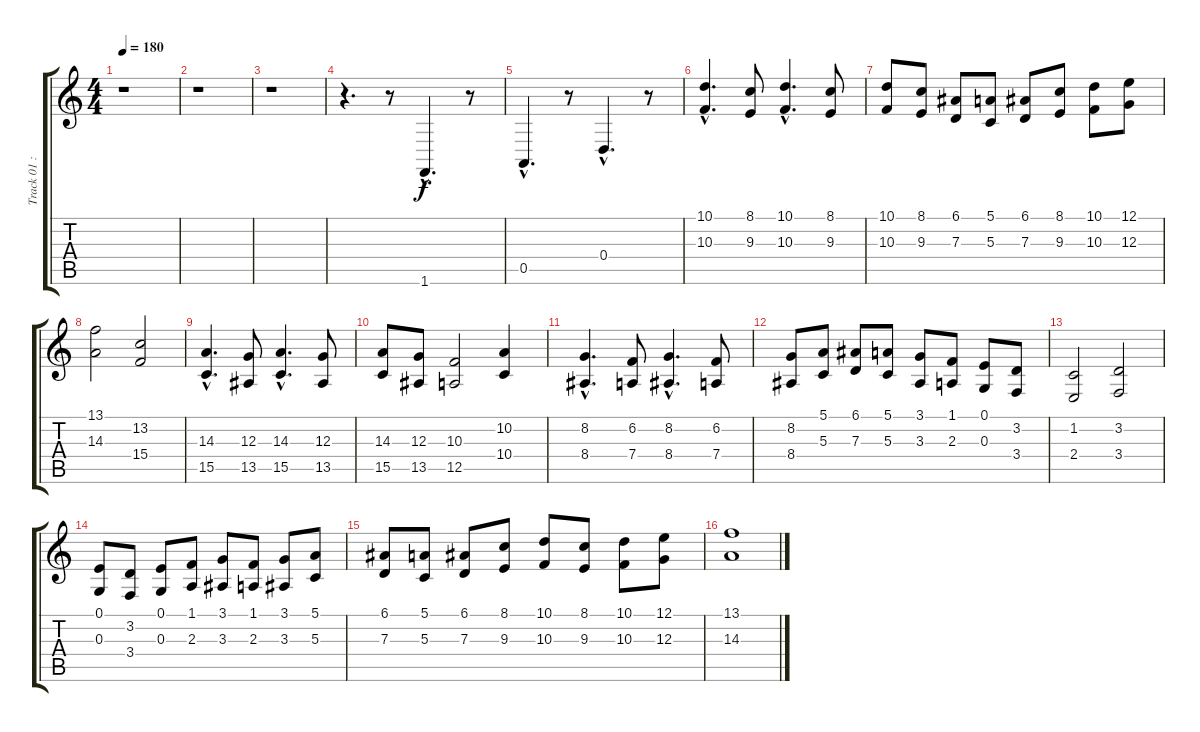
\track ("Track 01 : unspecified" "Track 01 :") {instrument oboe}
\staff {score tabs}
\tuning (E4 B3 G3 D3 A2 E2) {hide}
\ts (4 4)
\tempo 180
\clef g2
\ks c
r.1{dy f} |
r.1 |
r.1 |
r.4{d} r.8 1.6{hac}.4{d} r.8 |
0.5{hac}.4{d} r.8 0.4{hac}.4{d} r.8 |
(10.1{hac} 10.3{hac}).4{d} (8.1 9.3).8 (10.1{hac} 10.3{hac}).4{d} (8.1 9.3).8 |
(10.1 10.3).8 (8.1 9.3).8 (6.1 7.3).8 (5.1 5.3).8 (6.1 7.3).8 (8.1 9.3).8 (10.1 10.3).8 (12.1 12.3).8 |
(13.1 14.3).2 (13.2 15.4).2 |
(14.3{hac} 15.5{hac}).4{d} (12.3 13.5).8 (14.3{hac} 15.5{hac}).4{d} (12.3 13.5).8 |
(14.3 15.5).8 (12.3 13.5).8 (10.3 12.5).2 (10.2 10.4).4 |
(8.2{hac} 8.4{hac}).4{d} (6.2 7.4).8 (8.2{hac} 8.4{hac}).4{d} (6.2 7.4).8 |
(8.2 8.4).8 (5.1 5.3).8 (6.1 7.3).8 (5.1 5.3).8 (3.1 3.3).8 (1.1 2.3).8 (0.1 0.3).8 (3.2 3.4).8 |
(1.2 2.4).2 (3.2 3.4).2 |
(0.1 0.3).8 (3.2 3.4).8 (0.1 0.3).8 (1.1 2.3).8 (3.1 3.3).8 (1.1 2.3).8 (3.1 3.3).8 (5.1 5.3).8 |
(6.1 7.3).8 (5.1 5.3).8 (6.1 7.3).8 (8.1 9.3).8 (10.1 10.3).8 (8.1 9.3).8 (10.1 10.3).8 (12.1 12.3).8 |
(13.1 14.3).1
